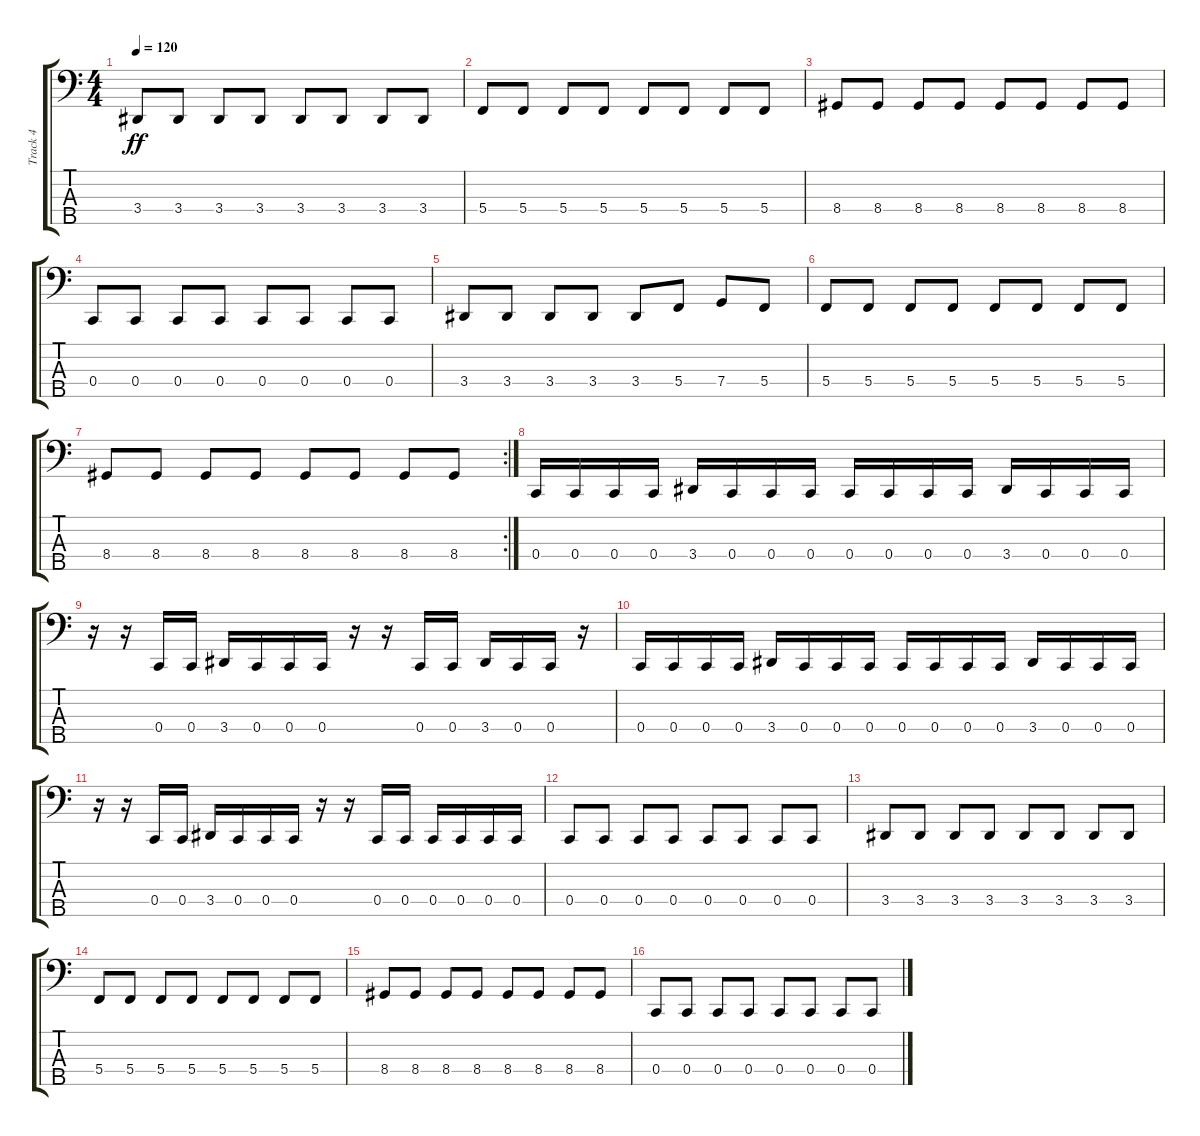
\track ("Track 4" "Track 4") {instrument electricbasspick}
\staff {score tabs}
\tuning (F2 C2 G1 C1 G0) {hide}
\ts (4 4)
\tempo 120
\clef f4
\ks c
3.4.8{dy ff} 3.4.8 3.4.8 3.4.8 3.4.8 3.4.8 3.4.8 3.4.8 |
5.4.8 5.4.8 5.4.8 5.4.8 5.4.8 5.4.8 5.4.8 5.4.8 |
8.4.8 8.4.8 8.4.8 8.4.8 8.4.8 8.4.8 8.4.8 8.4.8 |
0.4.8 0.4.8 0.4.8 0.4.8 0.4.8 0.4.8 0.4.8 0.4.8 |
3.4.8 3.4.8 3.4.8 3.4.8 3.4.8 5.4.8 7.4.8 5.4.8 |
5.4.8 5.4.8 5.4.8 5.4.8 5.4.8 5.4.8 5.4.8 5.4.8 |
\rc 2
8.4.8 8.4.8 8.4.8 8.4.8 8.4.8 8.4.8 8.4.8 8.4.8 |
0.4.16 0.4.16 0.4.16 0.4.16 3.4.16 0.4.16 0.4.16 0.4.16 0.4.16 0.4.16 0.4.16 0.4.16 3.4.16 0.4.16 0.4.16 0.4.16 |
r.16 r.16 0.4.16 0.4.16 3.4.16 0.4.16 0.4.16 0.4.16 r.16 r.16 0.4.16 0.4.16 3.4.16 0.4.16 0.4.16 r.16 |
0.4.16 0.4.16 0.4.16 0.4.16 3.4.16 0.4.16 0.4.16 0.4.16 0.4.16 0.4.16 0.4.16 0.4.16 3.4.16 0.4.16 0.4.16 0.4.16 |
r.16 r.16 0.4.16 0.4.16 3.4.16 0.4.16 0.4.16 0.4.16 r.16 r.16 0.4.16 0.4.16 0.4.16 0.4.16 0.4.16 0.4.16 |
0.4.8 0.4.8 0.4.8 0.4.8 0.4.8 0.4.8 0.4.8 0.4.8 |
3.4.8 3.4.8 3.4.8 3.4.8 3.4.8 3.4.8 3.4.8 3.4.8 |
5.4.8 5.4.8 5.4.8 5.4.8 5.4.8 5.4.8 5.4.8 5.4.8 |
8.4.8 8.4.8 8.4.8 8.4.8 8.4.8 8.4.8 8.4.8 8.4.8 |
0.4.8 0.4.8 0.4.8 0.4.8 0.4.8 0.4.8 0.4.8 0.4.8
